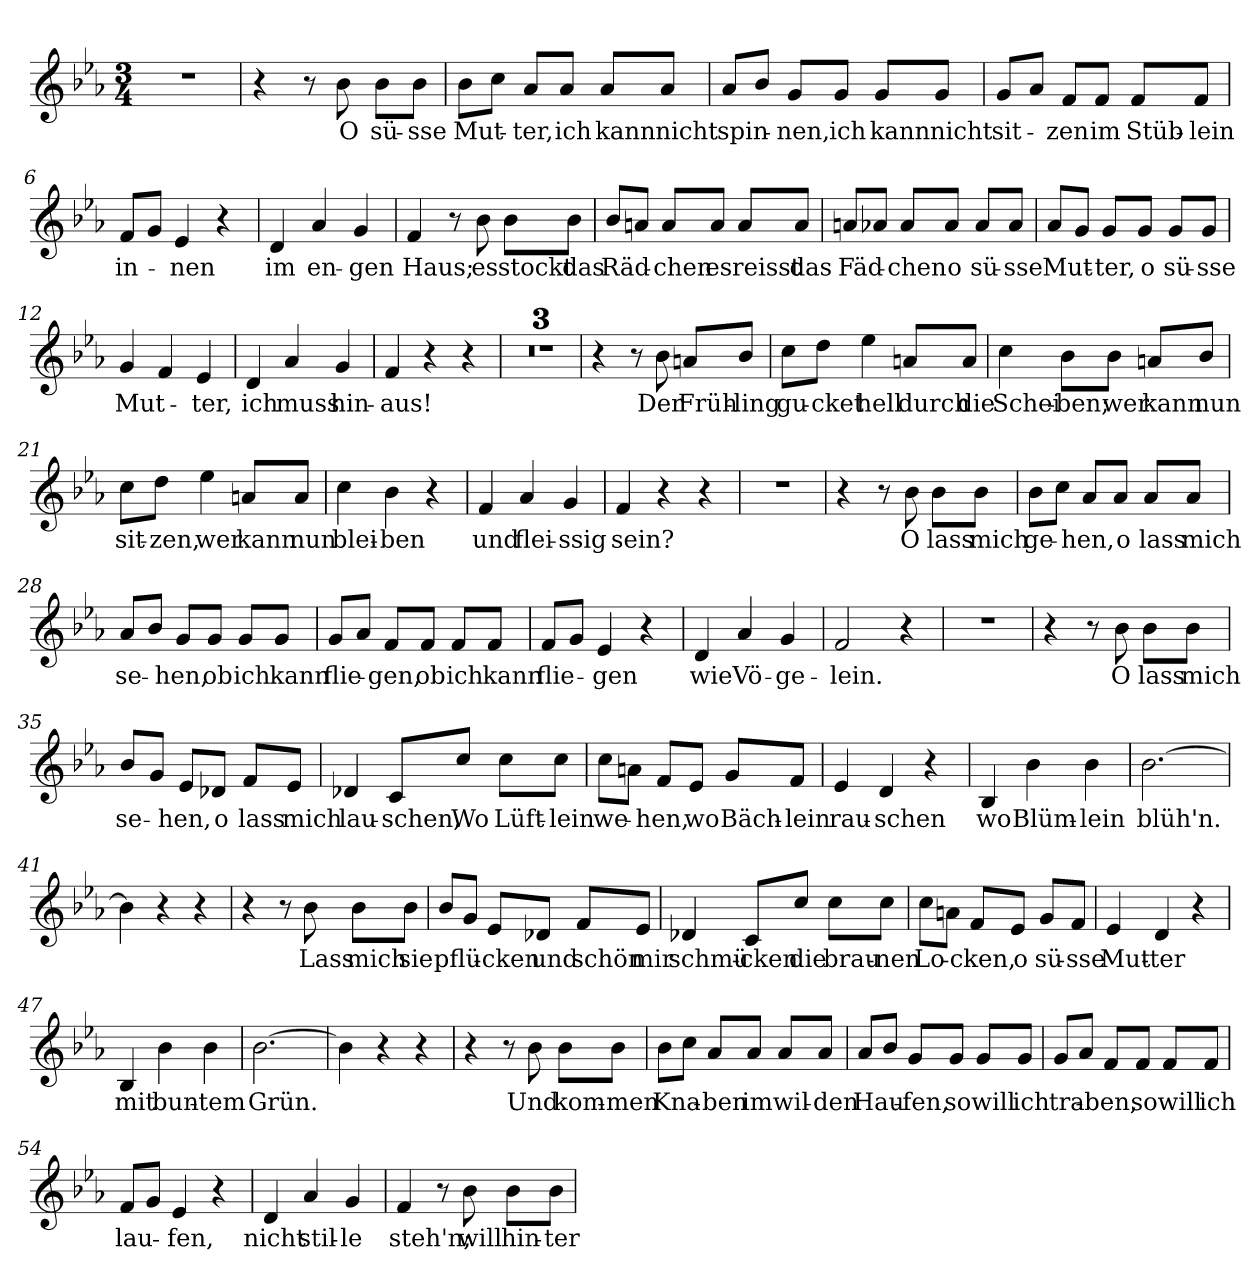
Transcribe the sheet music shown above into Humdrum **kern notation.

**kern	**text
*part1	*part1
*staff1	*staff1
*clefG2	*
*k[b-e-a-]	*
*M3/4	*
=1	=1
2.r	.
=2	=2
4r	.
8r	.
!	!LO:LY:b
8b-\	O
!	!LO:LY:b
8b-\L	sü-
!	!LO:LY:b
8b-\J	-sse
=3	=3
!	!LO:LY:b
8b-\L	Mut-
8cc\J	.
!	!LO:LY:b
8a-/L	-ter,
!	!LO:LY:b
8a-/J	ich
!	!LO:LY:b
8a-/L	kann
!	!LO:LY:b
8a-/J	nicht
=4	=4
!	!LO:LY:b
8a-/L	spin-
8b-/J	.
!	!LO:LY:b
8g/L	-nen,
!	!LO:LY:b
8g/J	ich
!	!LO:LY:b
8g/L	kann
!	!LO:LY:b
8g/J	nicht
=5	=5
!	!LO:LY:b
8g/L	sit-
8a-/J	.
!	!LO:LY:b
8f/L	-zen
!	!LO:LY:b
8f/J	im
!	!LO:LY:b
8f/L	Stüb-
!	!LO:LY:b
8f/J	-lein
=6	=6
!	!LO:LY:b
8f/L	in-
8g/J	.
!	!LO:LY:b
4e-/	-nen
4r	.
=7	=7
!	!LO:LY:b
4d/	im
!	!LO:LY:b
4a-/	en-
!	!LO:LY:b
4g/	-gen
!!LO:LB:g=z
=8	=8
!	!LO:LY:b
4f/	Haus;
8r	.
!	!LO:LY:b
8b-\	es
!	!LO:LY:b
8b-\L	stockt
!	!LO:LY:b
8b-\J	das
=9	=9
!	!LO:LY:b
8b-/L	Räd-
8an/J	.
!	!LO:LY:b
8a/L	-chen
!	!LO:LY:b
8a/J	es
!	!LO:LY:b
8a/L	reisst
!	!LO:LY:b
8a/J	das
=10	=10
!	!LO:LY:b
8an/L	Fäd-
8a-X/J	.
!	!LO:LY:b
8a-/L	-chen
!	!LO:LY:b
8a-/J	o
!	!LO:LY:b
8a-/L	sü-
!	!LO:LY:b
8a-/J	-sse
=11	=11
!	!LO:LY:b
8a-/L	Mut-
8g/J	.
!	!LO:LY:b
8g/L	-ter,
!	!LO:LY:b
8g/J	o
!	!LO:LY:b
8g/L	sü-
!	!LO:LY:b
8g/J	-sse
=12	=12
!	!LO:LY:b
4g/	Mut-
4f/	.
!	!LO:LY:b
4e-/	-ter,
=13	=13
!	!LO:LY:b
4d/	ich
!	!LO:LY:b
4a-/	muss
!	!LO:LY:b
4g/	hin-
=14	=14
!	!LO:LY:b
4f/	-aus!
4r	.
4r	.
!!LO:LB:g=z
=15	=15
2.r	.
=16	=16
2.r	.
=17	=17
2.r	.
=18	=18
4r	.
8r	.
!	!LO:LY:b
8b-\	Der
!	!LO:LY:b
8an/L	Früh-
!	!LO:LY:b
8b-/J	-ling
=19	=19
!	!LO:LY:b
8cc\L	gu-
!	!LO:LY:b
8dd\J	-cket
!	!LO:LY:b
4ee-\	hell
!	!LO:LY:b
8an/L	durch
!	!LO:LY:b
8a/J	die
=20	=20
!	!LO:LY:b
4cc\	Schei-
!	!LO:LY:b
8b-\L	-ben;
!	!LO:LY:b
8b-\J	wer
!	!LO:LY:b
8an/L	kann
!	!LO:LY:b
8b-/J	nun
=21	=21
!	!LO:LY:b
8cc\L	sit-
!	!LO:LY:b
8dd\J	-zen,
!	!LO:LY:b
4ee-\	wer
!	!LO:LY:b
8an/L	kann
!	!LO:LY:b
8a/J	nun
!!LO:LB:g=z
=22	=22
!	!LO:LY:b
4cc\	blei-
!	!LO:LY:b
4b-\	-ben
4r	.
=23	=23
!	!LO:LY:b
4f/	und
!	!LO:LY:b
4a-/	flei-
!	!LO:LY:b
4g/	-ssig
=24	=24
!	!LO:LY:b
4f/	sein?
4r	.
4r	.
=25	=25
2.r	.
=26	=26
4r	.
8r	.
!	!LO:LY:b
8b-\	O
!	!LO:LY:b
8b-\L	lass
!	!LO:LY:b
8b-\J	mich
=27	=27
!	!LO:LY:b
8b-\L	ge-
8cc\J	.
!	!LO:LY:b
8a-/L	-hen,
!	!LO:LY:b
8a-/J	o
!	!LO:LY:b
8a-/L	lass
!	!LO:LY:b
8a-/J	mich
=28	=28
!	!LO:LY:b
8a-/L	se-
8b-/J	.
!	!LO:LY:b
8g/L	-hen,
!	!LO:LY:b
8g/J	ob
!	!LO:LY:b
8g/L	ich
!	!LO:LY:b
8g/J	kann
!!LO:LB:g=z
=29	=29
!	!LO:LY:b
8g/L	flie-
8a-/J	.
!	!LO:LY:b
8f/L	-gen,
!	!LO:LY:b
8f/J	ob
!	!LO:LY:b
8f/L	ich
!	!LO:LY:b
8f/J	kann
=30	=30
!	!LO:LY:b
8f/L	flie-
8g/J	.
!	!LO:LY:b
4e-/	-gen
4r	.
=31	=31
!	!LO:LY:b
4d/	wie
!	!LO:LY:b
4a-/	Vö-
!	!LO:LY:b
4g/	-ge-
=32	=32
!	!LO:LY:b
2f/	-lein.
4r	.
=33	=33
2.r	.
=34	=34
4r	.
8r	.
!	!LO:LY:b
8b-\	O
!	!LO:LY:b
8b-\L	lass
!	!LO:LY:b
8b-\J	mich
=35	=35
!	!LO:LY:b
8b-/L	se-
8g/J	.
!	!LO:LY:b
8e-/L	-hen,
!	!LO:LY:b
8d-X/J	o
!	!LO:LY:b
8f/L	lass
!	!LO:LY:b
8e-/J	mich
!!LO:LB:g=z
=36	=36
!	!LO:LY:b
4d-X/	lau-
!	!LO:LY:b
8c/L	-schen,
!	!LO:LY:b
8cc/J	Wo
!	!LO:LY:b
8cc\L	Lüft-
!	!LO:LY:b
8cc\J	-lein
=37	=37
!	!LO:LY:b
8cc\L	we-
8an\J	.
!	!LO:LY:b
8f/L	-hen,
!	!LO:LY:b
8e-/J	wo
!	!LO:LY:b
8g/L	Bäch-
!	!LO:LY:b
8f/J	-lein
=38	=38
!	!LO:LY:b
4e-/	rau-
!	!LO:LY:b
4d/	-schen
4r	.
=39	=39
!	!LO:LY:b
4B-/	wo
!	!LO:LY:b
4b-\	Blüm-
!	!LO:LY:b
4b-\	-lein
=40	=40
!	!LO:LY:b
[2.b-\	blüh'n.
=41	=41
4b-\]	.
4r	.
4r	.
=42	=42
4r	.
8r	.
!	!LO:LY:b
8b-\	Lass
!	!LO:LY:b
8b-\L	mich
!	!LO:LY:b
8b-\J	sie
!!LO:LB:g=z
=43	=43
!	!LO:LY:b
8b-/L	pflü-
8g/J	.
!	!LO:LY:b
8e-/L	-cken
!	!LO:LY:b
8d-X/J	und
!	!LO:LY:b
8f/L	schön
!	!LO:LY:b
8e-/J	mir
=44	=44
!	!LO:LY:b
4d-X/	schmü-
!	!LO:LY:b
8c/L	-cken
!	!LO:LY:b
8cc/J	die
!	!LO:LY:b
8cc\L	brau-
!	!LO:LY:b
8cc\J	-nen
=45	=45
!	!LO:LY:b
8cc\L	Lo-
8an\J	.
!	!LO:LY:b
8f/L	-cken,
!	!LO:LY:b
8e-/J	o
!	!LO:LY:b
8g/L	sü-
!	!LO:LY:b
8f/J	-sse
=46	=46
!	!LO:LY:b
4e-/	Mut-
!	!LO:LY:b
4d/	-ter
4r	.
=47	=47
!	!LO:LY:b
4B-/	mit
!	!LO:LY:b
4b-\	bun-
!	!LO:LY:b
4b-\	-tem
=48	=48
!	!LO:LY:b
[2.b-\	Grün.
=49	=49
4b-\]	.
4r	.
4r	.
!!LO:LB:g=z
=50	=50
4r	.
8r	.
!	!LO:LY:b
8b-\	Und
!	!LO:LY:b
8b-\L	kom-
!	!LO:LY:b
8b-\J	-men
=51	=51
!	!LO:LY:b
8b-\L	Kna-
8cc\J	.
!	!LO:LY:b
8a-/L	-ben
!	!LO:LY:b
8a-/J	im
!	!LO:LY:b
8a-/L	wil-
!	!LO:LY:b
8a-/J	-den
=52	=52
!	!LO:LY:b
8a-/L	Hau-
8b-/J	.
!	!LO:LY:b
8g/L	-fen,
!	!LO:LY:b
8g/J	so
!	!LO:LY:b
8g/L	will
!	!LO:LY:b
8g/J	ich
=53	=53
!	!LO:LY:b
8g/L	tra-
8a-/J	.
!	!LO:LY:b
8f/L	-ben,
!	!LO:LY:b
8f/J	so
!	!LO:LY:b
8f/L	will
!	!LO:LY:b
8f/J	ich
=54	=54
!	!LO:LY:b
8f/L	lau-
8g/J	.
!	!LO:LY:b
4e-/	-fen,
4r	.
=55	=55
!	!LO:LY:b
4d/	nicht
!	!LO:LY:b
4a-/	stil-
!	!LO:LY:b
4g/	-le
!!LO:LB:g=z
=56	=56
!	!LO:LY:b
4f/	steh'n;
8r	.
!	!LO:LY:b
8b-\	will
!	!LO:LY:b
8b-\L	hin-
!	!LO:LY:b
8b-\J	-ter
=	=
*-	*-
